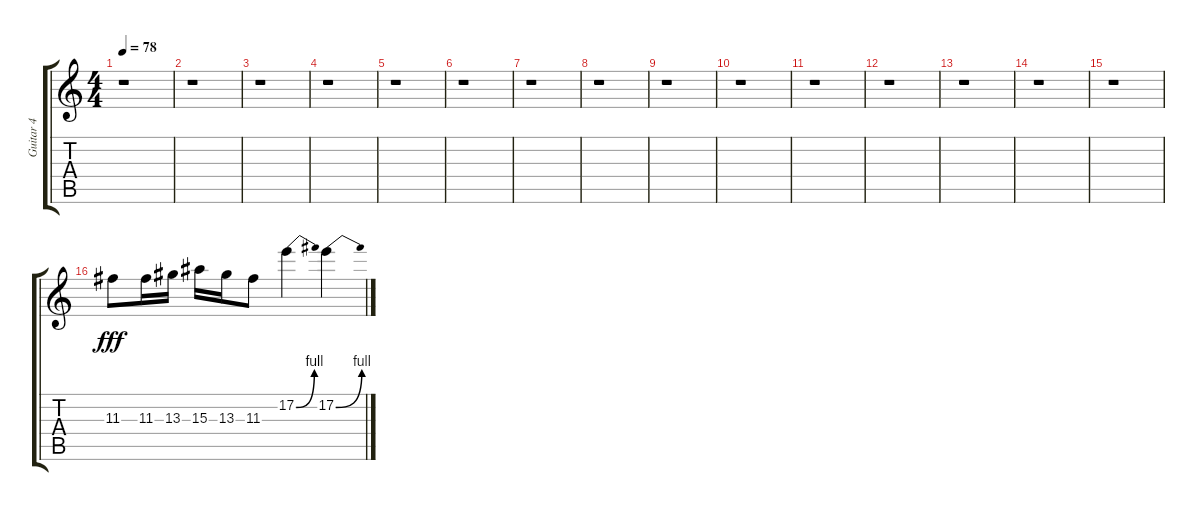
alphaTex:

\track ("Guitar 4" "Guitar 4") {instrument distortionguitar}
\staff {score tabs}
\tuning (E4 B3 G3 D3 A2 E2) {hide}
\ts (4 4)
\tempo 78
\clef g2
\ks c
r.1{dy fff instrument distortionguitar} |
r.1 |
r.1 |
r.1 |
r.1 |
r.1 |
r.1 |
r.1 |
r.1 |
r.1 |
r.1 |
r.1 |
r.1 |
r.1 |
r.1 |
11.3.8 11.3.16 13.3.16 15.3.16 13.3.16 11.3.8 17.2{be (bend 0 0 60 4)}.4 17.2{be (bend 0 0 60 4)}.4
